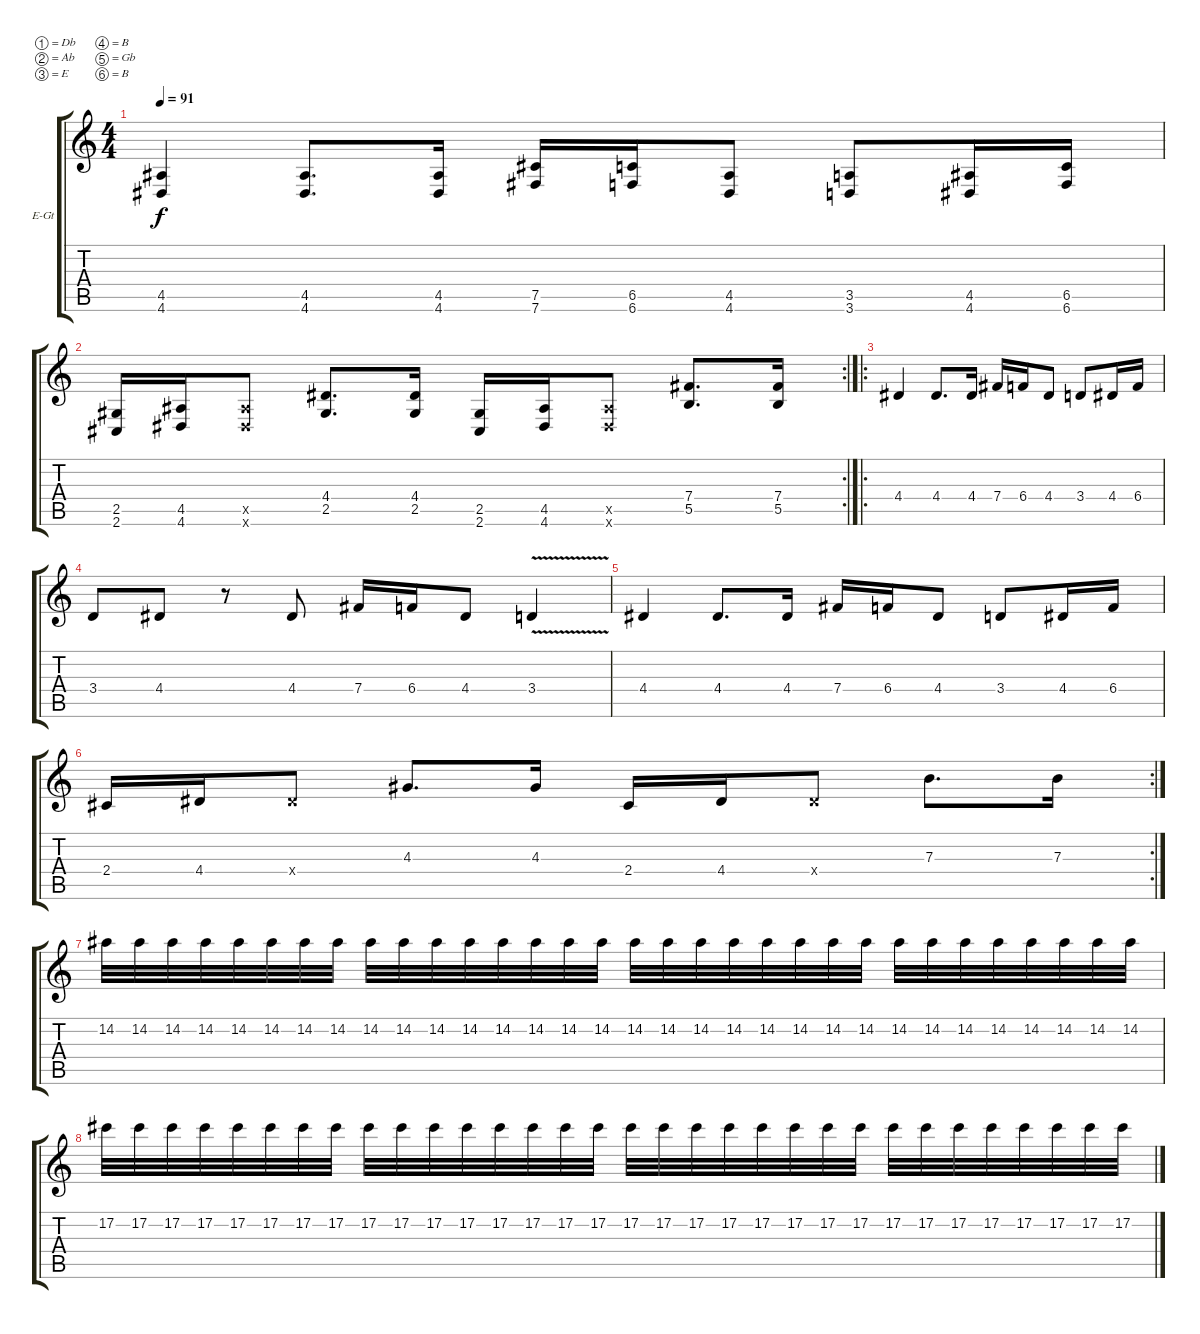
\defaultSystemsLayout 4
\bracketExtendMode groupsimilarinstruments
\firstSystemTrackNameOrientation horizontal
\otherSystemsTrackNameOrientation horizontal
\track ("Electric Guitar" "E-Gt") {instrument distortionguitar}
\staff {score tabs}
\tuning (Db4 Ab3 E3 B2 Gb2 B1)
\ts (4 4)
\tempo 91
\clef g2
\ks c
(4.6 4.5).4{dy f} (4.6 4.5).8{d} (4.6 4.5).16 (7.6 7.5).16 (6.6 6.5).16 (4.6 4.5).8 (3.6 3.5).8 (4.6 4.5).16 (6.6 6.5).16 |
\rc 2
(2.6 2.5).16 (4.6 4.5).16 (4.6{x} 4.5{x}).8 (2.5 4.4).8{d} (2.5 4.4).16 (2.6 2.5).16 (4.6 4.5).16 (4.6{x} 4.5{x}).8 (5.5 7.4).8{d} (5.5 7.4).16 |
\ro
4.4.4 4.4.8{d} 4.4.16 7.4.16 6.4.16 4.4.8 3.4.8 4.4.16 6.4.16 |
3.4.8 4.4.8 r.8 4.4.8 7.4.16 6.4.16 4.4.8 3.4{v}.4 |
4.4.4 4.4.8{d} 4.4.16 7.4.16 6.4.16 4.4.8 3.4.8 4.4.16 6.4.16 |
\rc 2
2.4.16 4.4.16 4.4{x}.8 4.3.8{d} 4.3.16 2.4.16 4.4.16 4.4{x}.8 7.3.8{d} 7.3.16 |
14.2.32 14.2.32 14.2.32 14.2.32 14.2.32 14.2.32 14.2.32 14.2.32 14.2.32 14.2.32 14.2.32 14.2.32 14.2.32 14.2.32 14.2.32 14.2.32 14.2.32 14.2.32 14.2.32 14.2.32 14.2.32 14.2.32 14.2.32 14.2.32 14.2.32 14.2.32 14.2.32 14.2.32 14.2.32 14.2.32 14.2.32 14.2.32 |
17.2.32 17.2.32 17.2.32 17.2.32 17.2.32 17.2.32 17.2.32 17.2.32 17.2.32 17.2.32 17.2.32 17.2.32 17.2.32 17.2.32 17.2.32 17.2.32 17.2.32 17.2.32 17.2.32 17.2.32 17.2.32 17.2.32 17.2.32 17.2.32 17.2.32 17.2.32 17.2.32 17.2.32 17.2.32 17.2.32 17.2.32 17.2.32
